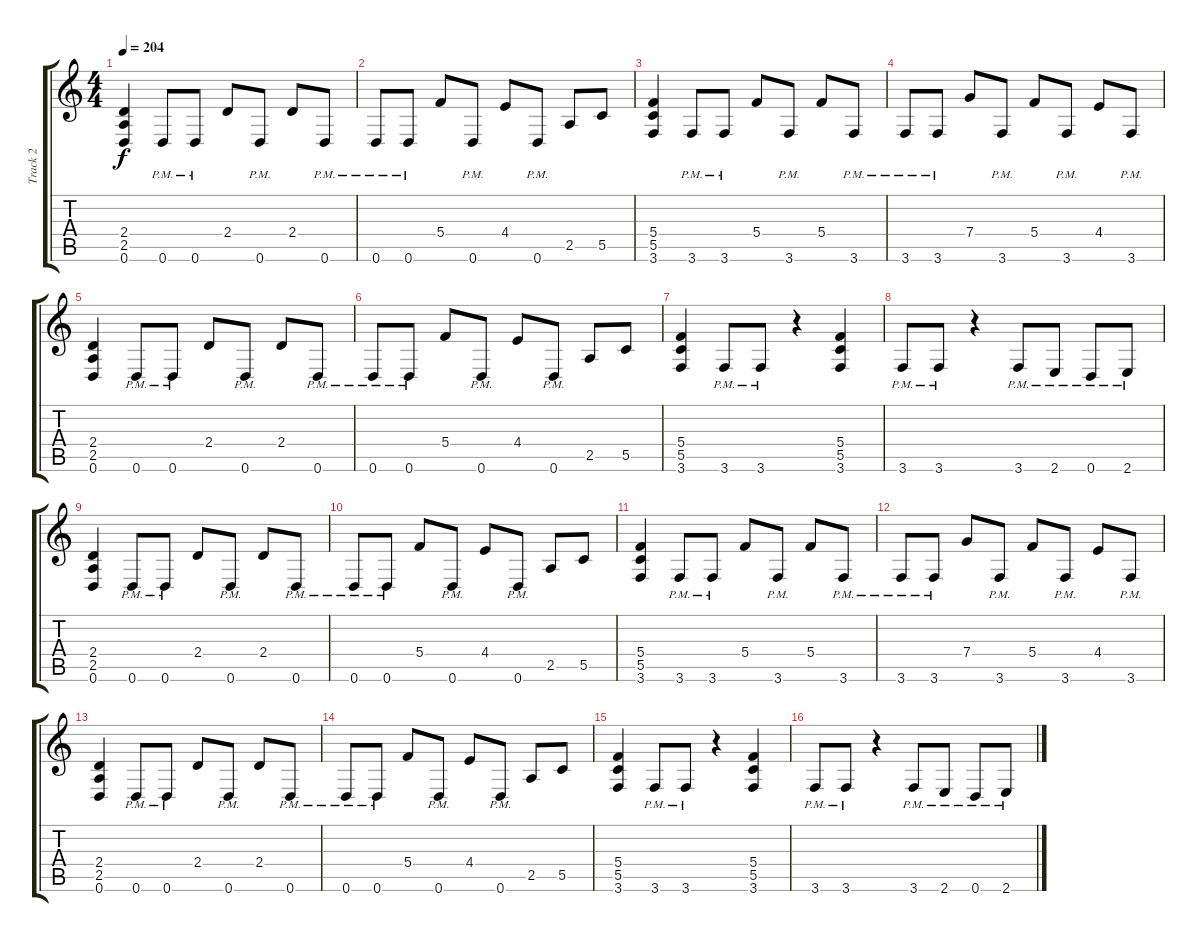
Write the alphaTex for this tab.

\track ("Track 2" "Track 2") {instrument distortionguitar}
\staff {score tabs}
\tuning (D4 A3 F3 C3 G2 D2) {hide}
\ts (4 4)
\tempo 204
\clef g2
\ks c
(2.4 2.5 0.6).4{dy f} 0.6{pm}.8 0.6{pm}.8 2.4.8 0.6{pm}.8 2.4.8 0.6{pm}.8 |
0.6{pm}.8 0.6{pm}.8 5.4.8 0.6{pm}.8 4.4.8 0.6{pm}.8 2.5.8 5.5.8 |
(5.4 5.5 3.6).4 3.6{pm}.8 3.6{pm}.8 5.4.8 3.6{pm}.8 5.4.8 3.6{pm}.8 |
3.6{pm}.8 3.6{pm}.8 7.4.8 3.6{pm}.8 5.4.8 3.6{pm}.8 4.4.8 3.6{pm}.8 |
(2.4 2.5 0.6).4 0.6{pm}.8 0.6{pm}.8 2.4.8 0.6{pm}.8 2.4.8 0.6{pm}.8 |
0.6{pm}.8 0.6{pm}.8 5.4.8 0.6{pm}.8 4.4.8 0.6{pm}.8 2.5.8 5.5.8 |
(5.4 5.5 3.6).4 3.6{pm}.8 3.6{pm}.8 r.4 (5.4 5.5 3.6).4 |
3.6{pm}.8 3.6{pm}.8 r.4 3.6{pm}.8 2.6{pm}.8 0.6{pm}.8 2.6{pm}.8 |
(2.4 2.5 0.6).4 0.6{pm}.8 0.6{pm}.8 2.4.8 0.6{pm}.8 2.4.8 0.6{pm}.8 |
0.6{pm}.8 0.6{pm}.8 5.4.8 0.6{pm}.8 4.4.8 0.6{pm}.8 2.5.8 5.5.8 |
(5.4 5.5 3.6).4 3.6{pm}.8 3.6{pm}.8 5.4.8 3.6{pm}.8 5.4.8 3.6{pm}.8 |
3.6{pm}.8 3.6{pm}.8 7.4.8 3.6{pm}.8 5.4.8 3.6{pm}.8 4.4.8 3.6{pm}.8 |
(2.4 2.5 0.6).4 0.6{pm}.8 0.6{pm}.8 2.4.8 0.6{pm}.8 2.4.8 0.6{pm}.8 |
0.6{pm}.8 0.6{pm}.8 5.4.8 0.6{pm}.8 4.4.8 0.6{pm}.8 2.5.8 5.5.8 |
(5.4 5.5 3.6).4 3.6{pm}.8 3.6{pm}.8 r.4 (5.4 5.5 3.6).4 |
3.6{pm}.8 3.6{pm}.8 r.4 3.6{pm}.8 2.6{pm}.8 0.6{pm}.8 2.6{pm}.8
